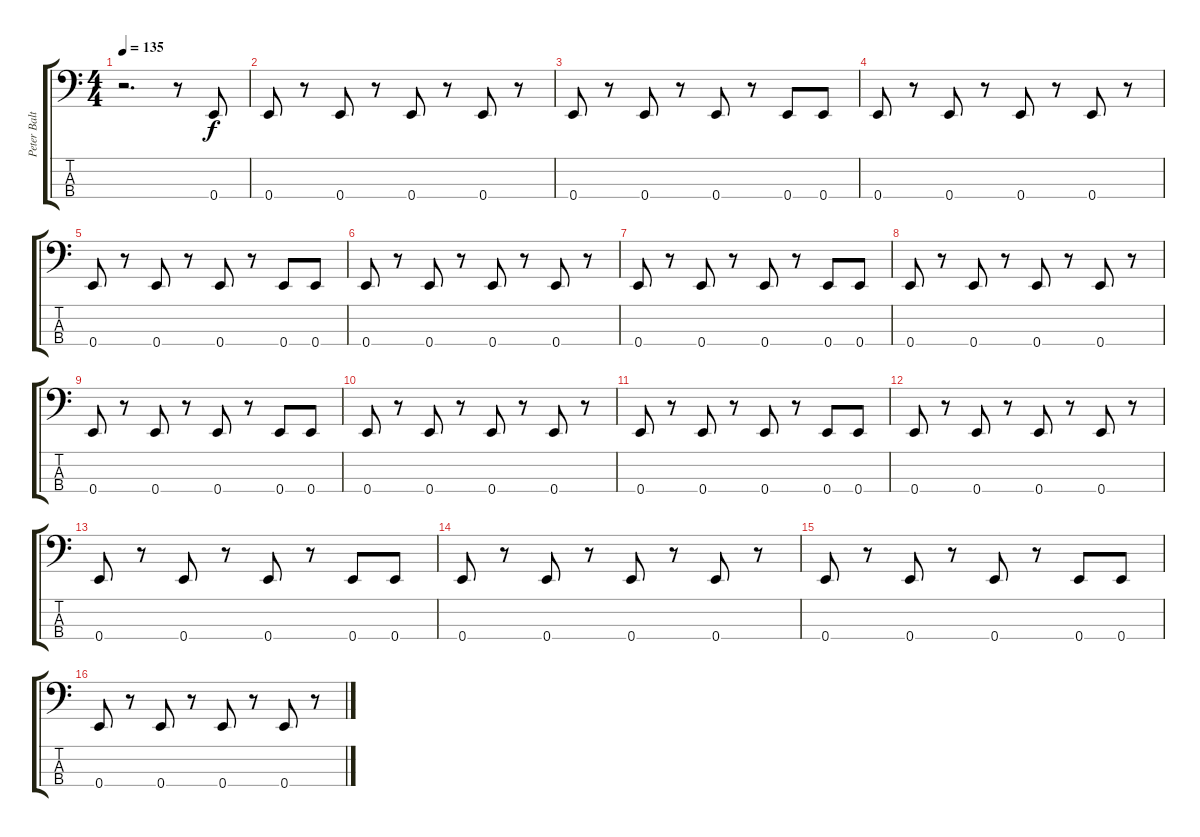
\track ("Peter Baltes" "Peter Balt") {instrument electricbasspick}
\staff {score tabs}
\tuning (G2 D2 A1 E1) {hide}
\ts (4 4)
\tempo 135
\clef f4
\ks c
r.2{d dy f instrument electricbasspick} r.8 0.4.8 |
0.4.8 r.8 0.4.8 r.8 0.4.8 r.8 0.4.8 r.8 |
0.4.8 r.8 0.4.8 r.8 0.4.8 r.8 0.4.8 0.4.8 |
0.4.8 r.8 0.4.8 r.8 0.4.8 r.8 0.4.8 r.8 |
0.4.8 r.8 0.4.8 r.8 0.4.8 r.8 0.4.8 0.4.8 |
0.4.8 r.8 0.4.8 r.8 0.4.8 r.8 0.4.8 r.8 |
0.4.8 r.8 0.4.8 r.8 0.4.8 r.8 0.4.8 0.4.8 |
0.4.8 r.8 0.4.8 r.8 0.4.8 r.8 0.4.8 r.8 |
0.4.8 r.8 0.4.8 r.8 0.4.8 r.8 0.4.8 0.4.8 |
0.4.8 r.8 0.4.8 r.8 0.4.8 r.8 0.4.8 r.8 |
0.4.8 r.8 0.4.8 r.8 0.4.8 r.8 0.4.8 0.4.8 |
0.4.8 r.8 0.4.8 r.8 0.4.8 r.8 0.4.8 r.8 |
0.4.8 r.8 0.4.8 r.8 0.4.8 r.8 0.4.8 0.4.8 |
0.4.8 r.8 0.4.8 r.8 0.4.8 r.8 0.4.8 r.8 |
0.4.8 r.8 0.4.8 r.8 0.4.8 r.8 0.4.8 0.4.8 |
0.4.8 r.8 0.4.8 r.8 0.4.8 r.8 0.4.8 r.8
